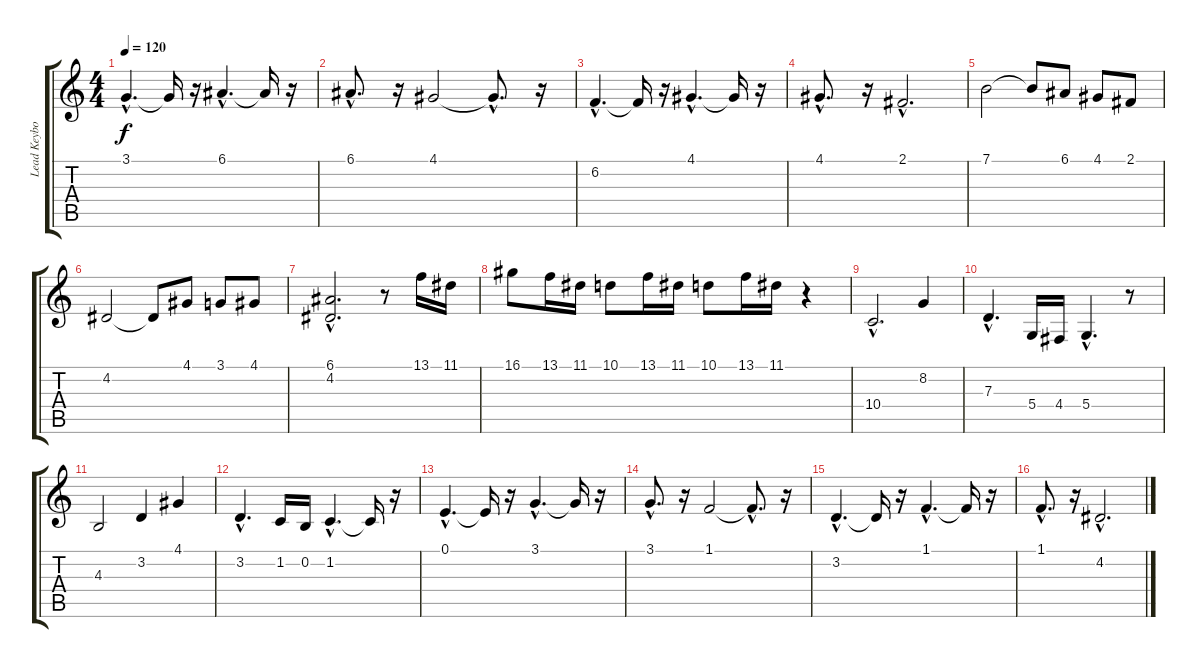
\track ("Lead Keyboard Melody" "Lead Keybo") {instrument flute}
\staff {score tabs}
\tuning (E4 B3 G3 D3 A2 E2) {hide}
\ts (4 4)
\tempo 120
\clef g2
\ks c
3.1{hac}.4{d dy f} 3.1{t}.16 r.16 6.1{hac}.4{d} 6.1{t}.16 r.16 |
6.1{hac}.8{d} r.16 4.1.2 4.1{hac t}.8{d} r.16 |
6.2{hac}.4{d} 6.2{t}.16 r.16 4.1{hac}.4{d} 4.1{t}.16 r.16 |
4.1{hac}.8{d} r.16 2.1{hac}.2{d} |
7.1.2 7.1{t}.8 6.1.8 4.1.8 2.1.8 |
4.2.2 4.2{t}.8 4.1.8 3.1.8 4.1.8 |
(6.1{hac} 4.2{hac}).2{d} r.8 13.1.16 11.1.16 |
16.1.8{volume 3} 13.1.16 11.1.16 10.1.8 13.1.16 11.1.16 10.1.8 13.1.16 11.1.16 r.4 |
\section ("" "")
10.4{hac}.2{d volume 12} 8.2.4 |
7.3{hac}.4{d} 5.4.16 4.4.16 5.4{hac}.4{d} r.8 |
4.3.2 3.2.4 4.1.4 |
3.2{hac}.4{d} 1.2.16 0.2.16 1.2{hac}.4{d} 1.2{t}.16 r.16 |
0.1{hac}.4{d} 0.1{t}.16 r.16 3.1{hac}.4{d} 3.1{t}.16 r.16 |
3.1{hac}.8{d} r.16 1.1.2 1.1{hac t}.8{d} r.16 |
3.2{hac}.4{d} 3.2{t}.16 r.16 1.1{hac}.4{d} 1.1{t}.16 r.16 |
1.1{hac}.8{d} r.16 4.2{hac}.2{d}
